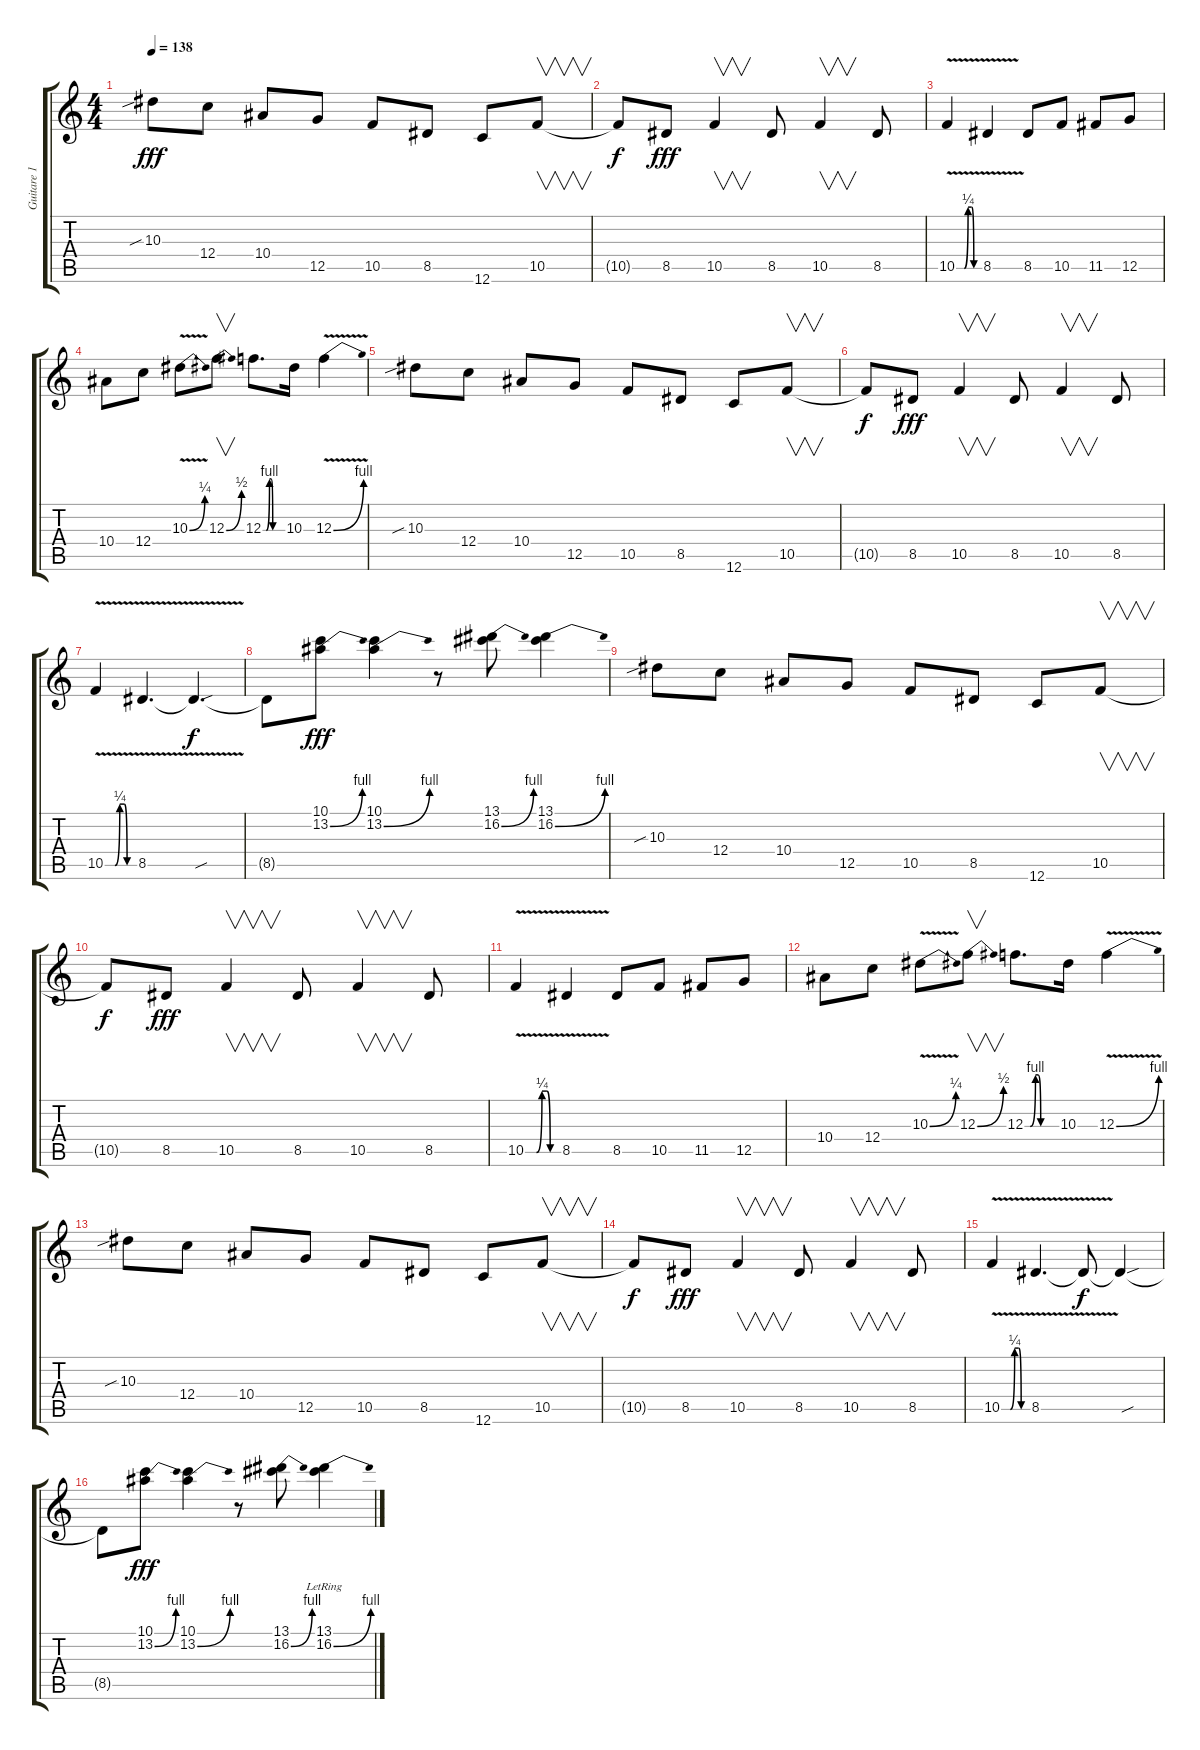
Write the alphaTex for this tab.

\track ("Guitare 1" "Guitare 1") {instrument overdrivenguitar}
\staff {score tabs}
\tuning (D4 A3 F3 C3 G2 C2) {hide}
\ts (4 4)
\tempo 138
\clef g2
\ks c
10.3{sib}.8{dy fff} 12.4.8 10.4.8 12.5.8 10.5.8 8.5.8 12.6.8 10.5.8{v} |
10.5{t}.8{dy f} 8.5.8{dy fff} 10.5.4{v} 8.5.8 10.5.4{v} 8.5.8 |
10.5{be (custom 0 0 5 0 20 0 30 1 39 1 45 0 60 0) v}.4 8.5{v}.4 8.5.8 10.5.8 11.5.8 12.5.8 |
10.4.8 12.4.8 10.3{be (bend 0 0 60 1) v}.8 12.3{be (bend 0 0 60 2)}.8{v} 12.3{be (custom 0 0 10 0 20 4 25 4 30 0 60 0)}.8{d} 10.3.16 12.3{be (bend 0 0 60 4) v}.4 |
10.3{sib}.8 12.4.8 10.4.8 12.5.8 10.5.8 8.5.8 12.6.8 10.5.8{v} |
10.5{t}.8{dy f} 8.5.8{dy fff} 10.5.4{v} 8.5.8 10.5.4{v} 8.5.8 |
10.5{be (custom 0 0 5 0 20 0 30 1 39 1 45 0 60 0) v}.4 8.5{v}.4{d} 8.5{sou t}.4{d dy f} |
8.5{t}.8 (10.1 13.2{be (bend 0 0 60 4)}).8{dy fff} (10.1 13.2{be (bend 0 0 60 4)}).4 r.8 (13.1 16.2{be (bend 0 0 60 4)}).8 (13.1 16.2{be (bend 0 0 60 4)}).4 |
10.3{sib}.8 12.4.8 10.4.8 12.5.8 10.5.8 8.5.8 12.6.8 10.5.8{v} |
10.5{t}.8{dy f} 8.5.8{dy fff} 10.5.4{v} 8.5.8 10.5.4{v} 8.5.8 |
10.5{be (custom 0 0 5 0 20 0 30 1 39 1 45 0 60 0) v}.4 8.5{v}.4 8.5.8 10.5.8 11.5.8 12.5.8 |
10.4.8 12.4.8 10.3{be (bend 0 0 60 1) v}.8 12.3{be (bend 0 0 60 2)}.8{v} 12.3{be (custom 0 0 10 0 20 4 25 4 30 0 60 0)}.8{d} 10.3.16 12.3{be (bend 0 0 60 4) v}.4 |
10.3{sib}.8 12.4.8 10.4.8 12.5.8 10.5.8 8.5.8 12.6.8 10.5.8{v} |
10.5{t}.8{dy f} 8.5.8{dy fff} 10.5.4{v} 8.5.8 10.5.4{v} 8.5.8 |
10.5{be (custom 0 0 5 0 20 0 30 1 39 1 45 0 60 0) v}.4 8.5{v}.4{d} 8.5{t}.8{dy f} 8.5{sou t}.4 |
8.5{t}.8 (10.1 13.2{be (bend 0 0 60 4)}).8{dy fff} (10.1 13.2{be (bend 0 0 60 4)}).4 r.8 (13.1 16.2{be (bend 0 0 60 4)}).8 (13.1{lr} 16.2{be (bend 0 0 60 4) lr}).4
